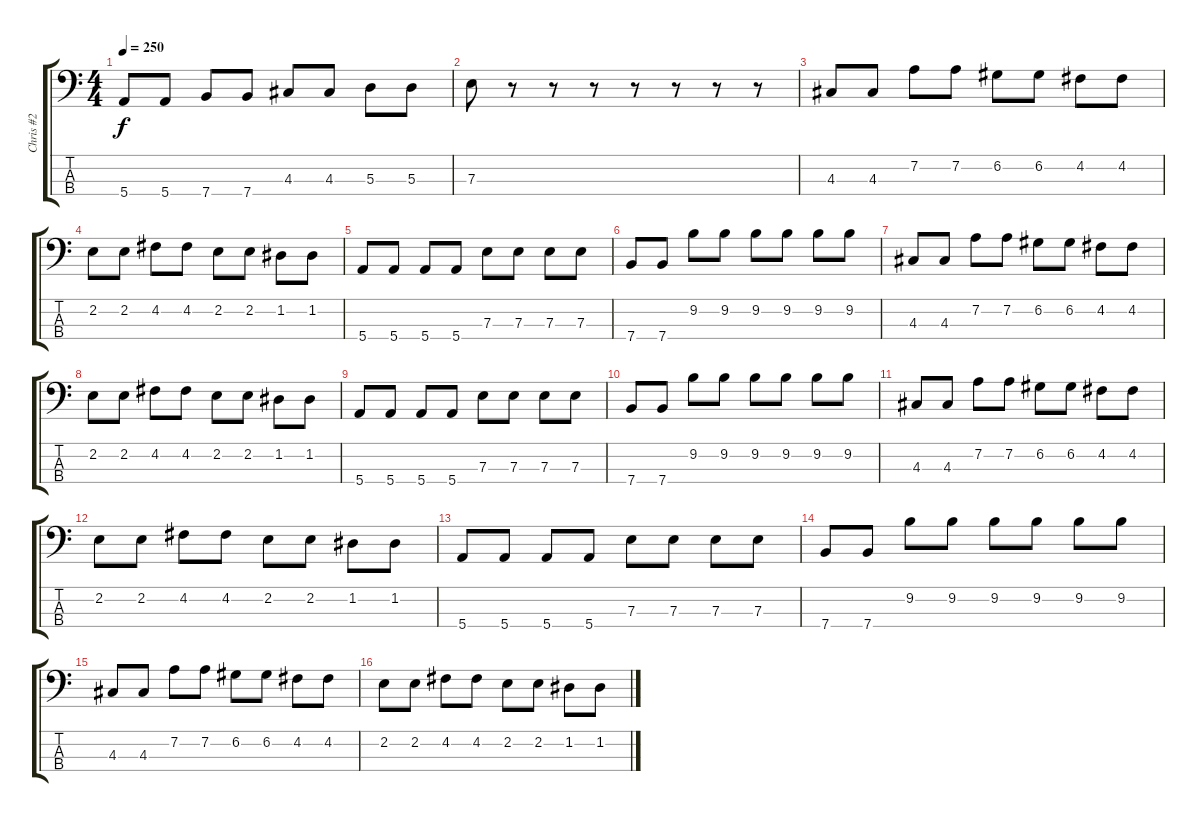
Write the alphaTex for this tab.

\track ("Chris #2" "Chris #2") {instrument electricbasspick}
\staff {score tabs}
\tuning (G2 D2 A1 E1) {hide}
\ts (4 4)
\tempo 250
\clef f4
\ks c
5.4.8{dy f} 5.4.8 7.4.8 7.4.8 4.3.8 4.3.8 5.3.8 5.3.8 |
7.3.8 r.8 r.8 r.8 r.8 r.8 r.8 r.8 |
4.3.8 4.3.8 7.2.8 7.2.8 6.2.8 6.2.8 4.2.8 4.2.8 |
2.2.8 2.2.8 4.2.8 4.2.8 2.2.8 2.2.8 1.2.8 1.2.8 |
5.4.8 5.4.8 5.4.8 5.4.8 7.3.8 7.3.8 7.3.8 7.3.8 |
7.4.8 7.4.8 9.2.8 9.2.8 9.2.8 9.2.8 9.2.8 9.2.8 |
4.3.8 4.3.8 7.2.8 7.2.8 6.2.8 6.2.8 4.2.8 4.2.8 |
2.2.8 2.2.8 4.2.8 4.2.8 2.2.8 2.2.8 1.2.8 1.2.8 |
5.4.8 5.4.8 5.4.8 5.4.8 7.3.8 7.3.8 7.3.8 7.3.8 |
7.4.8 7.4.8 9.2.8 9.2.8 9.2.8 9.2.8 9.2.8 9.2.8 |
4.3.8 4.3.8 7.2.8 7.2.8 6.2.8 6.2.8 4.2.8 4.2.8 |
2.2.8 2.2.8 4.2.8 4.2.8 2.2.8 2.2.8 1.2.8 1.2.8 |
5.4.8 5.4.8 5.4.8 5.4.8 7.3.8 7.3.8 7.3.8 7.3.8 |
7.4.8 7.4.8 9.2.8 9.2.8 9.2.8 9.2.8 9.2.8 9.2.8 |
4.3.8 4.3.8 7.2.8 7.2.8 6.2.8 6.2.8 4.2.8 4.2.8 |
2.2.8 2.2.8 4.2.8 4.2.8 2.2.8 2.2.8 1.2.8 1.2.8
